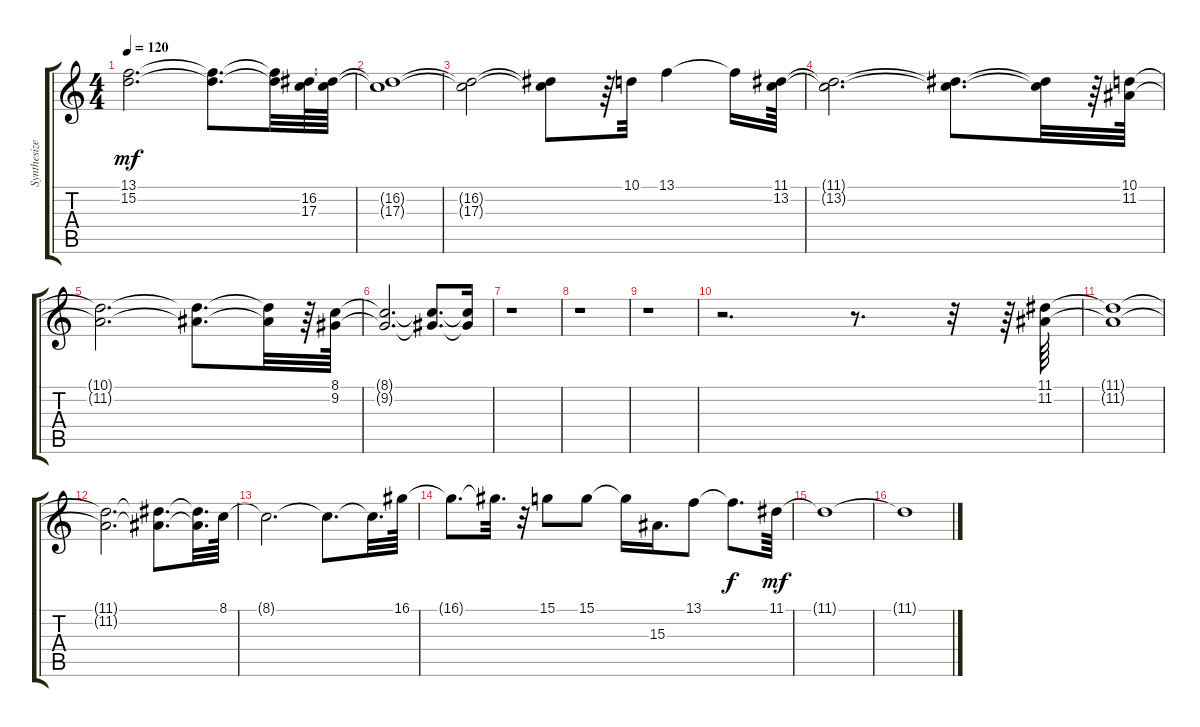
\track ("Synthesizer: David Lindley[Left]" "Synthesize") {instrument stringensemble1}
\staff {score tabs}
\tuning (E4 B3 G3 D3 A2 E2) {hide}
\ts (4 4)
\tempo 120
\clef g2
\ks c
(13.1 15.2).2{d dy mf} (13.1{t} 15.2{t}).8{d} (13.1{t} 15.2{t}).32 (16.2 17.3).64 (16.2{t} 17.3{t}).64 |
(16.2{t} 17.3{t}).1 |
(16.2{t} 17.3{t}).2 (16.2{t} 17.3{t}).8 r.64 10.1.32 13.1.4 13.1{t}.16 (11.1 13.2).64 |
(11.1{t} 13.2{t}).2{d} (11.1{t} 13.2{t}).8{d} (11.1{t} 13.2{t}).32 r.64 (10.1 11.2).64 |
(10.1{t} 11.2{t}).2{d} (10.1{t} 11.2{t}).8{d} (10.1{t} 11.2{t}).32 r.64 (8.1 9.2).64 |
(8.1{t} 9.2{t}).2{d} (8.1{t} 9.2{t}).8{d} (8.1{t} 9.2{t}).16 |
r.1 |
r.1 |
r.1 |
r.2{d} r.8{d} r.32 r.64 (11.1 11.2).64 |
(11.1{t} 11.2{t}).1 |
(11.1{t} 11.2{t}).2{d} (11.1{t} 11.2{t}).8{d} (11.1{t} 11.2{t}).32{d} 8.1.64 |
8.1{t}.2{d} 8.1{t}.8{d} 8.1{t}.32{d} 16.1.64 |
16.1{t}.8{d} 16.1{t}.32{d} r.32 15.1.8 15.1.8 15.1{t}.16 15.3.16{d} 13.1.8 13.1{t}.8{d dy f} 11.1.64{dy mf} |
11.1{t}.1 |
11.1{t}.1
